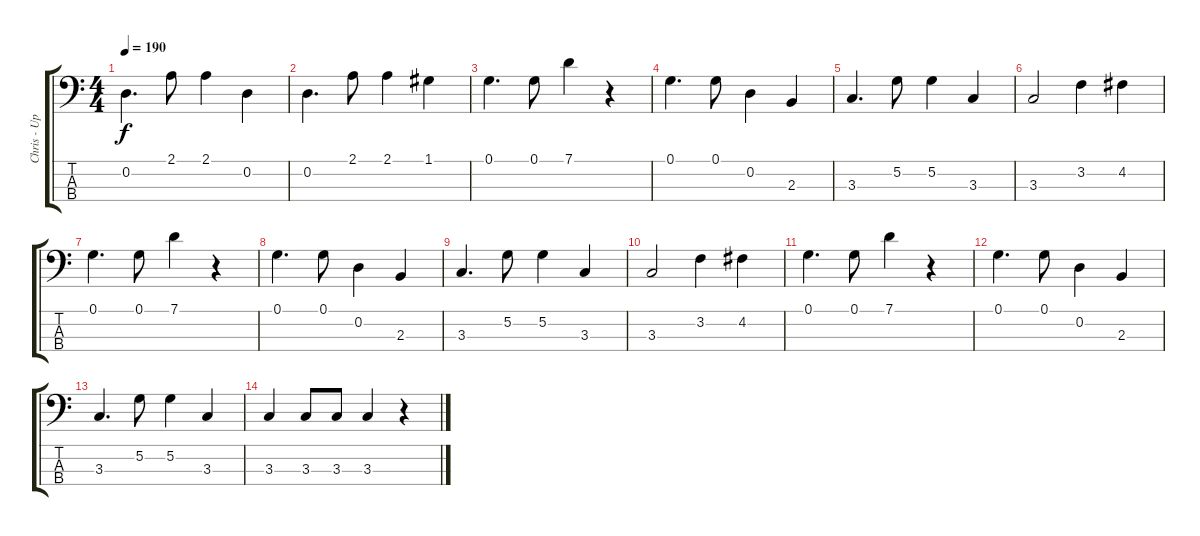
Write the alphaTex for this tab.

\track ("Chris - Upright Bass" "Chris - Up") {instrument acousticbass}
\staff {score tabs}
\tuning (G2 D2 A1 E1) {hide}
\ts (4 4)
\tempo 190
\clef f4
\ks c
0.2.4{d dy f} 2.1.8 2.1.4 0.2.4 |
0.2.4{d} 2.1.8 2.1.4 1.1.4 |
0.1.4{d} 0.1.8 7.1.4 r.4 |
0.1.4{d} 0.1.8 0.2.4 2.3.4 |
3.3.4{d} 5.2.8 5.2.4 3.3.4 |
3.3.2 3.2.4 4.2.4 |
0.1.4{d} 0.1.8 7.1.4 r.4 |
0.1.4{d} 0.1.8 0.2.4 2.3.4 |
3.3.4{d} 5.2.8 5.2.4 3.3.4 |
3.3.2 3.2.4 4.2.4 |
0.1.4{d} 0.1.8 7.1.4 r.4 |
0.1.4{d} 0.1.8 0.2.4 2.3.4 |
3.3.4{d} 5.2.8 5.2.4 3.3.4 |
3.3.4 3.3.8 3.3.8 3.3.4 r.4
